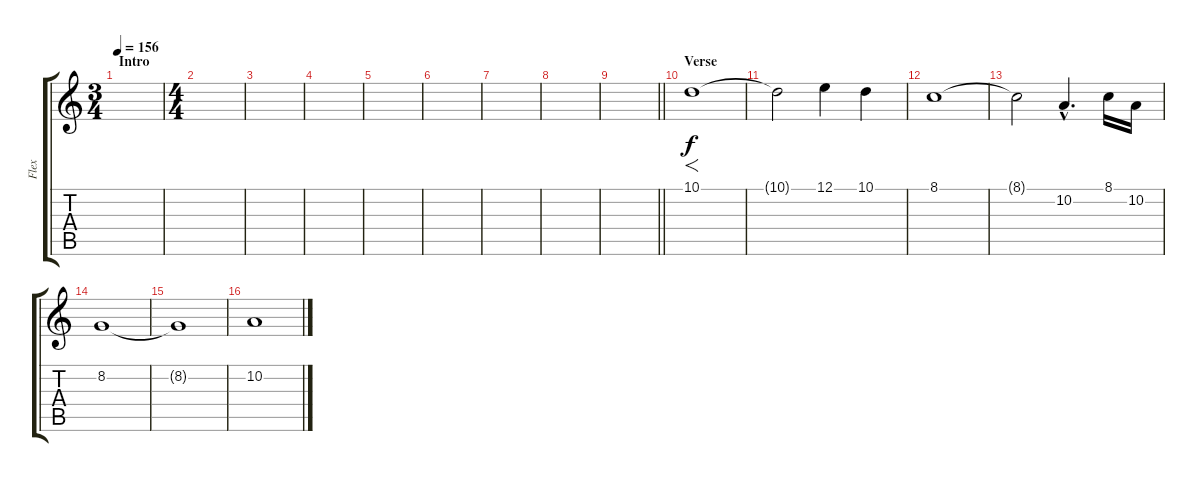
\track ("Flex" "Flex") {instrument panflute}
\staff {score tabs}
\tuning (E4 B3 G3 D3 A2 E2) {hide}
\ts (3 4)
\section ("" "Intro")
\tempo 156
\clef g2
\ks c
|
\ts (4 4)
|
|
|
|
|
|
|
\barLineRight lightlight
|
\section ("" "Verse")
10.1.1{f} |
10.1{t}.2 12.1.4 10.1.4 |
8.1.1 |
8.1{t}.2 10.2{hac}.4{d} 8.1.16 10.2.16 |
8.2.1 |
8.2{t}.1 |
10.2.1
